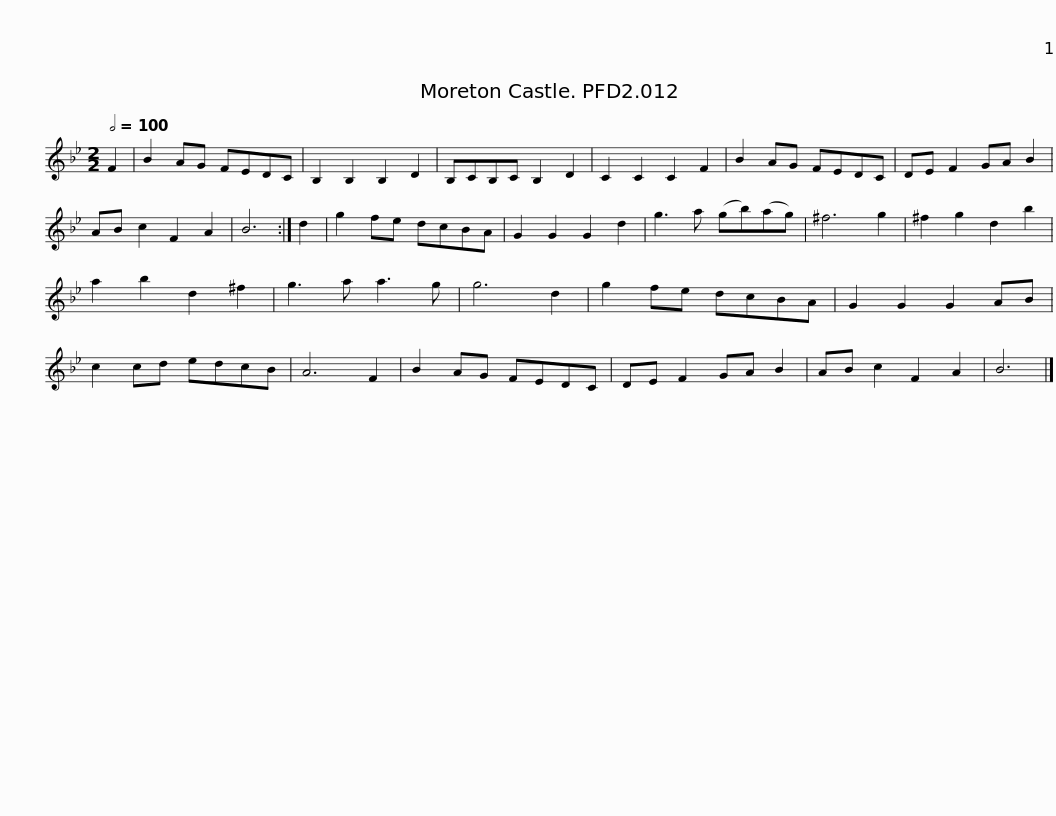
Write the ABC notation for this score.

X:1
L:1/8
Q:1/2=100
M:2/2
I:linebreak $
K:Bb
V:1 treble
V:1
 F2 | B2 AG FEDC | B,2 B,2 B,2 D2 | B,CB,C B,2 D2 | C2 C2 C2 F2 | %5
 B2 AG FEDC | DE F2 GA B2 |$ AB c2 F2 A2 | B6 :| d2 | %10
 g2 fe dcBA | G2 G2 G2 d2 | g3 a (gb)(ag) | ^f6 g2 | ^f2 g2 d2 b2 | %15
 a2 b2 d2 ^f2 |$ g3 a a3 g | g6 d2 | g2 fe dcBA | G2 G2 G2 AB | %20
 c2 cd edcB | A6 F2 | B2 AG FEDC | DE F2 GA B2 |$ AB c2 F2 A2 | %25
 B6 |] %26
